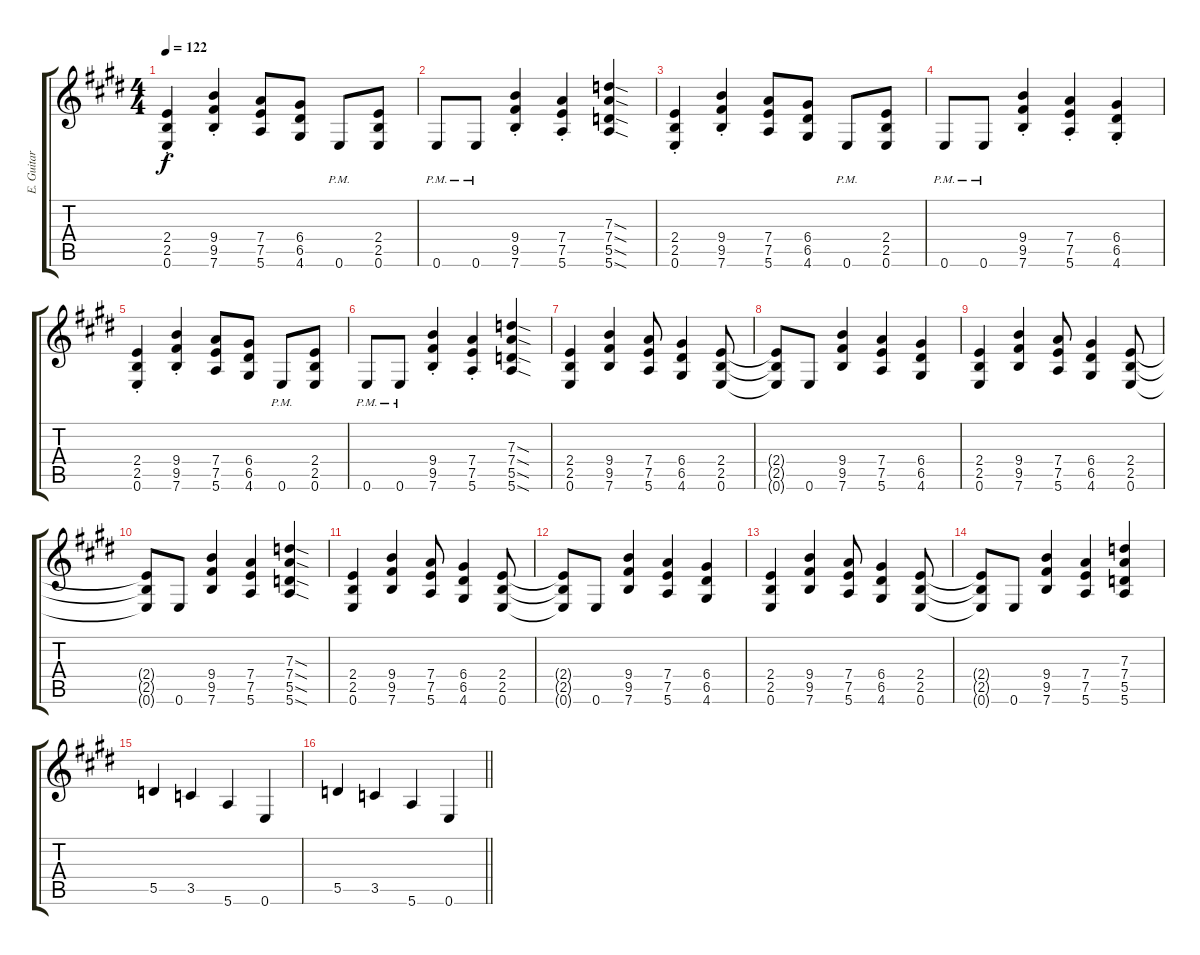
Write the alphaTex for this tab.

\track ("E. Guitar I" "E. Guitar ") {instrument overdrivenguitar}
\staff {score tabs}
\tuning (E4 B3 G3 D3 A2 E2) {hide}
\ts (4 4)
\tempo 122
\clef g2
\ks e
(2.4{st} 2.5{st} 0.6{st}).4{dy f} (9.4{st} 9.5{st} 7.6{st}).4 (7.4 7.5 5.6).8 (6.4 6.5 4.6).8 0.6{pm}.8 (2.4 2.5 0.6).8 |
0.6{pm}.8 0.6{pm}.8 (9.4{st} 9.5{st} 7.6{st}).4 (7.4{st} 7.5{st} 5.6{st}).4 (7.3{sod} 7.4{sod} 5.5{sod} 5.6{sod}).4 |
(2.4{st} 2.5{st} 0.6{st}).4 (9.4{st} 9.5{st} 7.6{st}).4 (7.4 7.5 5.6).8 (6.4 6.5 4.6).8 0.6{pm}.8 (2.4 2.5 0.6).8 |
0.6{pm}.8 0.6{pm}.8 (9.4{st} 9.5{st} 7.6{st}).4 (7.4{st} 7.5{st} 5.6{st}).4 (6.4{st} 6.5{st} 4.6{st}).4 |
(2.4{st} 2.5{st} 0.6{st}).4 (9.4{st} 9.5{st} 7.6{st}).4 (7.4 7.5 5.6).8 (6.4 6.5 4.6).8 0.6{pm}.8 (2.4 2.5 0.6).8 |
0.6{pm}.8 0.6{pm}.8 (9.4{st} 9.5{st} 7.6{st}).4 (7.4{st} 7.5{st} 5.6{st}).4 (7.3{sod} 7.4{sod} 5.5{sod} 5.6{sod}).4 |
(2.4 2.5 0.6).4 (9.4 9.5 7.6).4 (7.4 7.5 5.6).8 (6.4 6.5 4.6).4 (2.4 2.5 0.6).8 |
(2.4{t} 2.5{t} 0.6{t}).8 0.6.8 (9.4 9.5 7.6).4 (7.4 7.5 5.6).4 (6.4 6.5 4.6).4 |
(2.4 2.5 0.6).4 (9.4 9.5 7.6).4 (7.4 7.5 5.6).8 (6.4 6.5 4.6).4 (2.4 2.5 0.6).8 |
(2.4{t} 2.5{t} 0.6{t}).8 0.6.8 (9.4 9.5 7.6).4 (7.4 7.5 5.6).4 (7.3{sod} 7.4{sod} 5.5{sod} 5.6{sod}).4 |
(2.4 2.5 0.6).4 (9.4 9.5 7.6).4 (7.4 7.5 5.6).8 (6.4 6.5 4.6).4 (2.4 2.5 0.6).8 |
(2.4{t} 2.5{t} 0.6{t}).8 0.6.8 (9.4 9.5 7.6).4 (7.4 7.5 5.6).4 (6.4 6.5 4.6).4 |
(2.4 2.5 0.6).4 (9.4 9.5 7.6).4 (7.4 7.5 5.6).8 (6.4 6.5 4.6).4 (2.4 2.5 0.6).8 |
(2.4{t} 2.5{t} 0.6{t}).8 0.6.8 (9.4 9.5 7.6).4 (7.4 7.5 5.6).4 (7.3 7.4 5.5 5.6).4 |
5.5.4 3.5.4 5.6.4 0.6.4 |
\barLineRight lightlight
5.5.4 3.5.4 5.6.4 0.6.4
